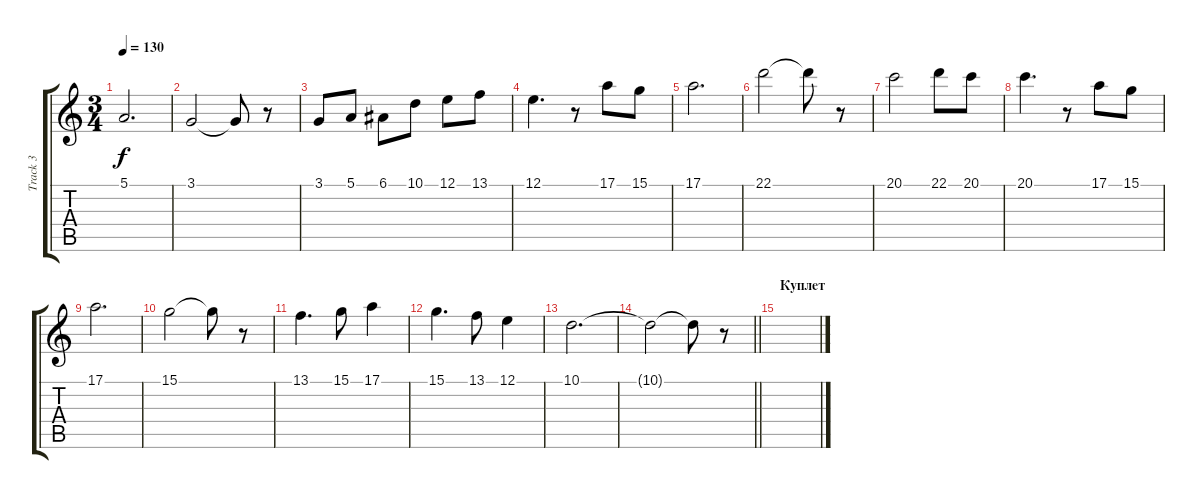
\track ("Track 3" "Track 3") {instrument flute}
\staff {score tabs}
\tuning (E4 B3 G3 D3 A2 E2) {hide}
\ts (3 4)
\tempo 130
\clef g2
\ks c
5.1.2{d dy f} |
3.1.2 3.1{t}.8 r.8 |
3.1.8 5.1.8 6.1.8 10.1.8 12.1.8 13.1.8 |
12.1.4{d} r.8 17.1.8 15.1.8 |
17.1.2{d} |
22.1.2 22.1{t}.8 r.8 |
20.1.2 22.1.8 20.1.8 |
20.1.4{d} r.8 17.1.8 15.1.8 |
17.1.2{d} |
15.1.2 15.1{t}.8 r.8 |
13.1.4{d} 15.1.8 17.1.4 |
15.1.4{d} 13.1.8 12.1.4 |
10.1.2{d} |
\barLineRight lightlight
10.1{t}.2 10.1{t}.8 r.8 |
\section ("" "Куплет")
